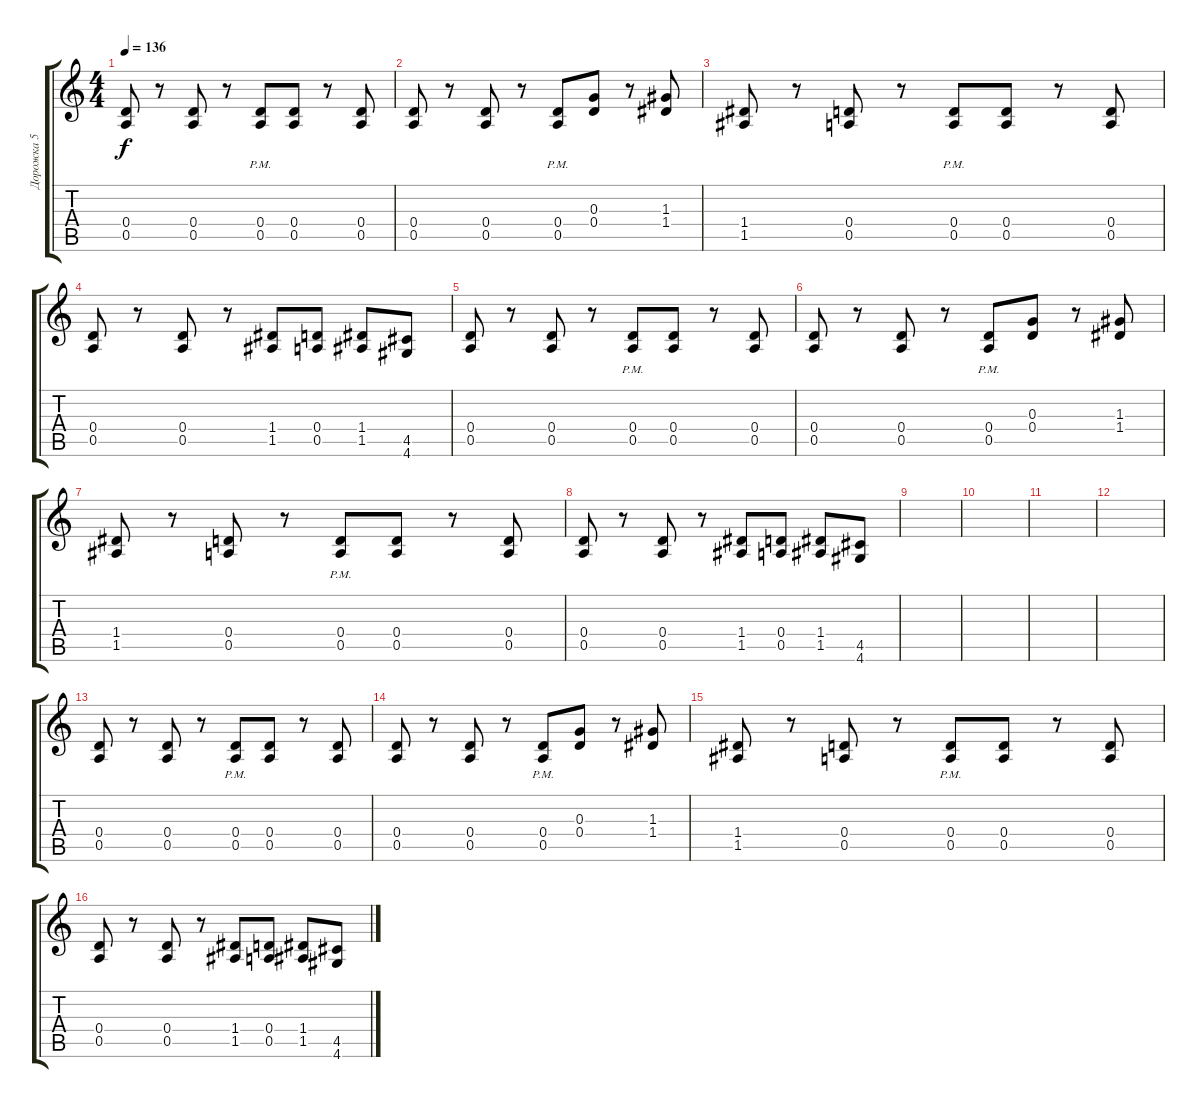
\track ("Дорожка 5" "Дорожка 5") {instrument distortionguitar}
\staff {score tabs}
\tuning (E4 B3 G3 D3 A2 E2) {hide}
\ts (4 4)
\tempo 136
\clef g2
\ks c
(0.4 0.5).8{dy f} r.8 (0.4 0.5).8 r.8 (0.4 0.5{pm}).8 (0.4 0.5).8 r.8 (0.4 0.5).8 |
(0.4 0.5).8 r.8 (0.4 0.5).8 r.8 (0.4 0.5{pm}).8 (0.3 0.4).8 r.8 (1.3 1.4).8 |
(1.4 1.5).8 r.8 (0.4 0.5).8 r.8 (0.4 0.5{pm}).8 (0.4 0.5).8 r.8 (0.4 0.5).8 |
(0.4 0.5).8 r.8 (0.4 0.5).8 r.8 (1.4 1.5).8 (0.4 0.5).8 (1.4 1.5).8 (4.5 4.6).8 |
(0.4 0.5).8 r.8 (0.4 0.5).8 r.8 (0.4 0.5{pm}).8 (0.4 0.5).8 r.8 (0.4 0.5).8 |
(0.4 0.5).8 r.8 (0.4 0.5).8 r.8 (0.4 0.5{pm}).8 (0.3 0.4).8 r.8 (1.3 1.4).8 |
(1.4 1.5).8 r.8 (0.4 0.5).8 r.8 (0.4 0.5{pm}).8 (0.4 0.5).8 r.8 (0.4 0.5).8 |
(0.4 0.5).8 r.8 (0.4 0.5).8 r.8 (1.4 1.5).8 (0.4 0.5).8 (1.4 1.5).8 (4.5 4.6).8 |
|
|
|
|
(0.4 0.5).8 r.8 (0.4 0.5).8 r.8 (0.4 0.5{pm}).8 (0.4 0.5).8 r.8 (0.4 0.5).8 |
(0.4 0.5).8 r.8 (0.4 0.5).8 r.8 (0.4 0.5{pm}).8 (0.3 0.4).8 r.8 (1.3 1.4).8 |
(1.4 1.5).8 r.8 (0.4 0.5).8 r.8 (0.4 0.5{pm}).8 (0.4 0.5).8 r.8 (0.4 0.5).8 |
(0.4 0.5).8 r.8 (0.4 0.5).8 r.8 (1.4 1.5).8 (0.4 0.5).8 (1.4 1.5).8 (4.5 4.6).8
